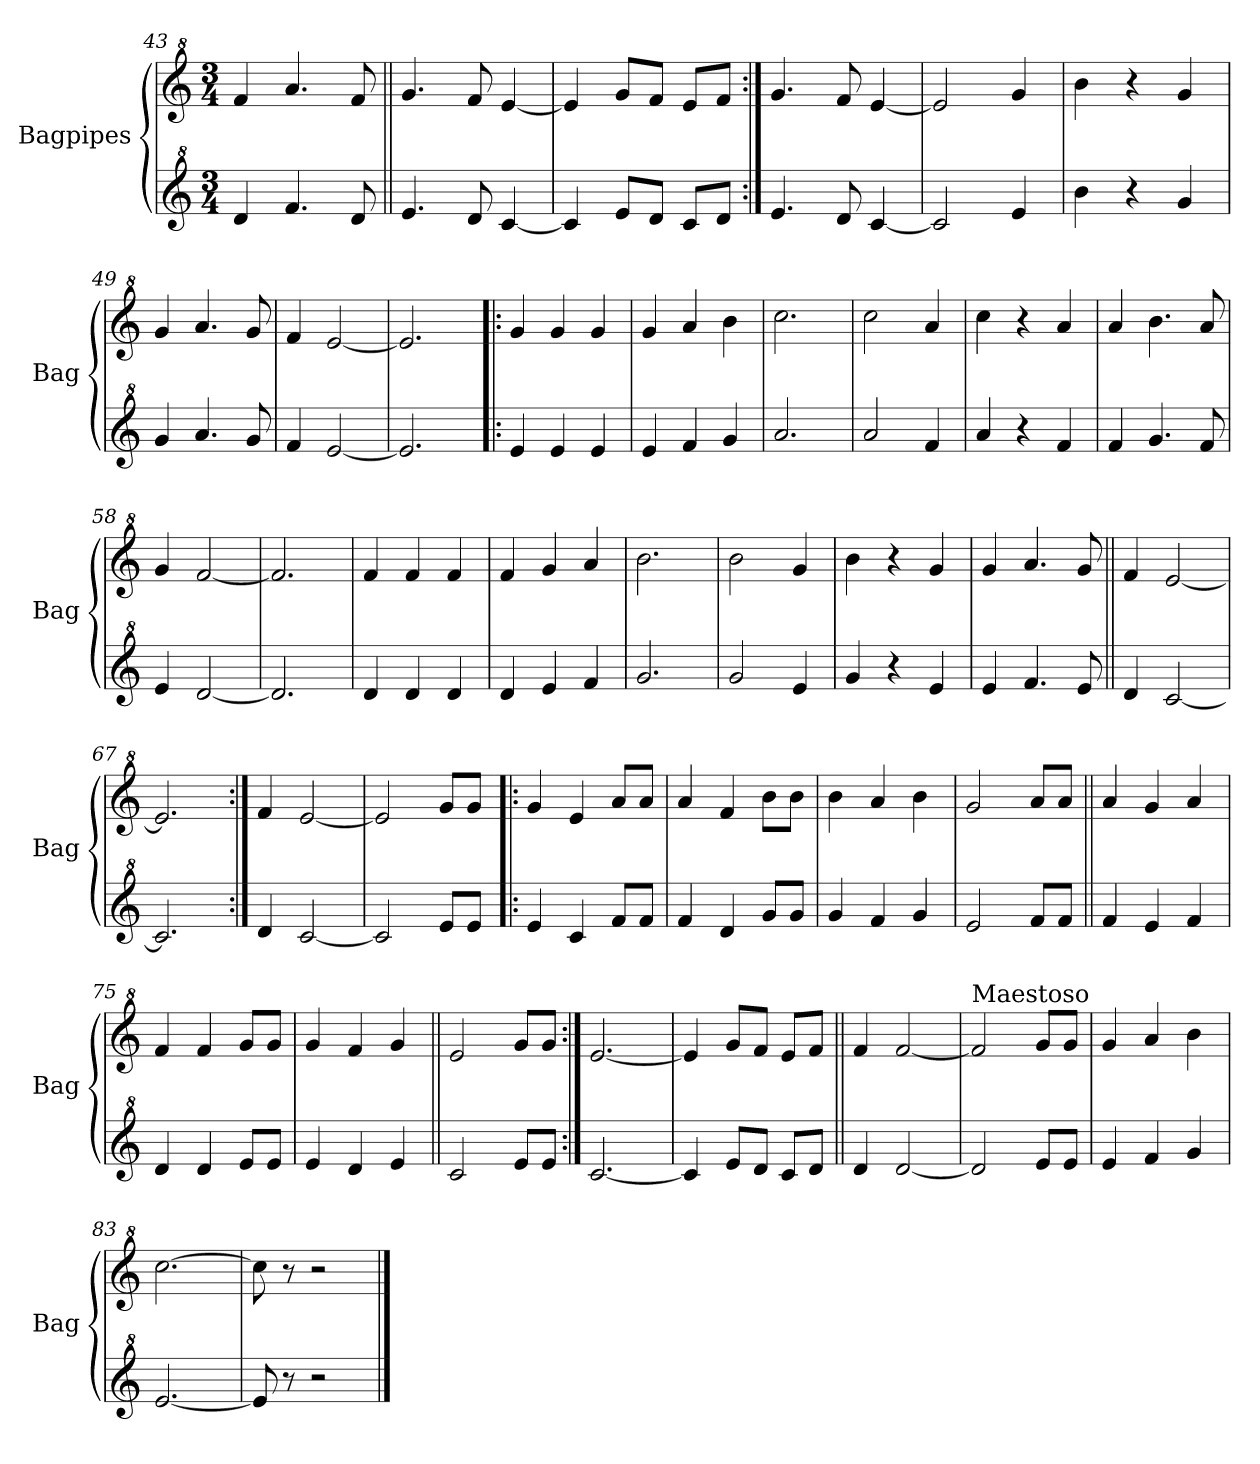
**kern	**kern
*part2	*part1
*staff2	*staff1
*I"Bagpipes	*I"Bagpipes
*I'Bag	*I'Bag
*clefG^2	*clefG^2
*ITrd1c2	*ITrd1c2
*k[b-e-]	*k[b-e-]
*B-:	*B-:
*M3/4	*M3/4
=43	=43
4cc/	4ee-/
4.ee-/	4.gg/
8cc/	8ee-/
=44||	=44||
4.dd/	4.ff/
8cc/	8ee-/
[4b-/	[4dd/
=45	=45
4b-/]	4dd/]
8dd/L	8ff/L
8cc/J	8ee-/J
8b-/L	8dd/L
8cc/J	8ee-/J
=46:|!	=46:|!
4.dd/	4.ff/
8cc/	8ee-/
[4b-/	[4dd/
=47	=47
2b-/]	2dd/]
4dd/	4ff/
!!LO:LB:g=z
=48	=48
4aa\	4aa\
4r	4r
4ff/	4ff/
=49	=49
4ff/	4ff/
4.gg/	4.gg/
8ff/	8ff/
=50	=50
4ee-/	4ee-/
[2dd/	[2dd/
=51	=51
2.dd/]	2.dd/]
=52!|:	=52!|:
4dd/	4ff/
4dd/	4ff/
4dd/	4ff/
=53	=53
4dd/	4ff/
4ee-/	4gg/
4ff/	4aa\
=54	=54
2.gg/	2.bb-\
=55	=55
2gg/	2bb-\
4ee-/	4gg/
=56	=56
4gg/	4bb-\
4r	4r
4ee-/	4gg/
=57	=57
4ee-/	4gg/
4.ff/	4.aa\
8ee-/	8gg/
=58	=58
4dd/	4ff/
[2cc/	[2ee-/
=59	=59
2.cc/]	2.ee-/]
!!LO:PB:g=z
=60	=60
4cc/	4ee-/
4cc/	4ee-/
4cc/	4ee-/
=61	=61
4cc/	4ee-/
4dd/	4ff/
4ee-/	4gg/
=62	=62
2.ff/	2.aa\
=63	=63
2ff/	2aa\
4dd/	4ff/
=64	=64
4ff/	4aa\
4r	4r
4dd/	4ff/
=65	=65
4dd/	4ff/
4.ee-/	4.gg/
8dd/	8ff/
=66||	=66||
4cc/	4ee-/
[2b-/	[2dd/
=67	=67
2.b-/]	2.dd/]
=68:|!	=68:|!
4cc/	4ee-/
[2b-/	[2dd/
=69	=69
2b-/]	2dd/]
8dd/L	8ff/L
8dd/J	8ff/J
=70!|:	=70!|:
4dd/	4ff/
4b-/	4dd/
8ee-/L	8gg/L
8ee-/J	8gg/J
!!LO:LB:g=z
=71	=71
4ee-/	4gg/
4cc/	4ee-/
8ff/L	8aa\L
8ff/J	8aa\J
=72	=72
4ff/	4aa\
4ee-/	4gg/
4ff/	4aa\
=73	=73
2dd/	2ff/
8ee-/L	8gg/L
8ee-/J	8gg/J
=74||	=74||
4ee-/	4gg/
4dd/	4ff/
4ee-/	4gg/
=75	=75
4cc/	4ee-/
4cc/	4ee-/
8dd/L	8ff/L
8dd/J	8ff/J
=76	=76
4dd/	4ff/
4cc/	4ee-/
4dd/	4ff/
=77||	=77||
2b-/	2dd/
8dd/L	8ff/L
8dd/J	8ff/J
=78:|!	=78:|!
[2.b-/	[2.dd/
=79	=79
4b-/]	4dd/]
8dd/L	8ff/L
8cc/J	8ee-/J
8b-/L	8dd/L
8cc/J	8ee-/J
=80||	=80||
4cc/	4ee-/
[2cc/	[2ee-/
!!LO:LB:g=z
=81	=81
!	!LO:TX:a:t=Maestoso
2cc/]	2ee-/]
8dd/L	8ff/L
8dd/J	8ff/J
=82	=82
4dd/	4ff/
4ee-/	4gg/
4ff/	4aa\
=83	=83
[2.dd/	[2.bb-\
=84	=84
8dd/]	8bb-\]
8r	8r
2r	2r
==	==
*-	*-
